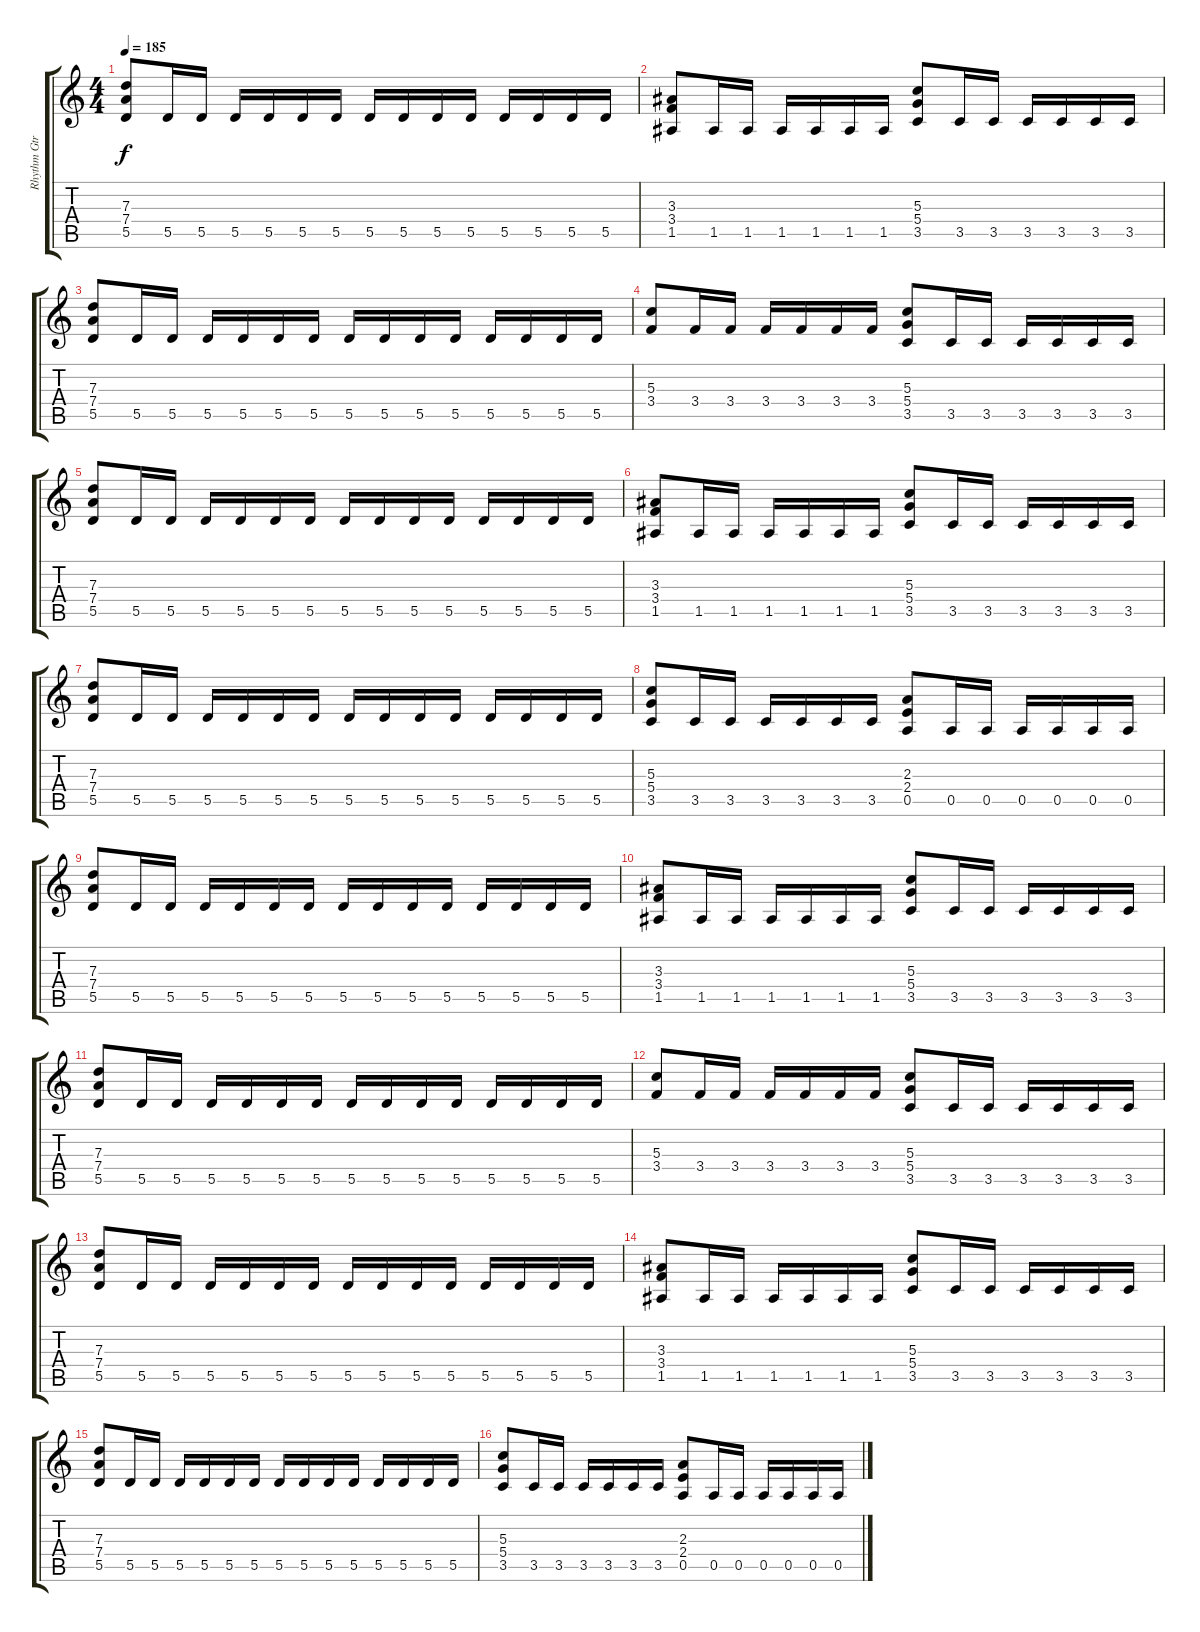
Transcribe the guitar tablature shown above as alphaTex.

\track ("Rhythm Gtr." "Rhythm Gtr") {instrument distortionguitar}
\staff {score tabs}
\tuning (E4 B3 G3 D3 A2 E2) {hide}
\ts (4 4)
\tempo 185
\clef g2
\ks c
(7.3 7.4 5.5).8{dy f volume 14} 5.5.16 5.5.16 5.5.16 5.5.16 5.5.16 5.5.16 5.5.16 5.5.16 5.5.16 5.5.16 5.5.16 5.5.16 5.5.16 5.5.16 |
(3.3 3.4 1.5).8 1.5.16 1.5.16 1.5.16 1.5.16 1.5.16 1.5.16 (5.3 5.4 3.5).8 3.5.16 3.5.16 3.5.16 3.5.16 3.5.16 3.5.16 |
(7.3 7.4 5.5).8 5.5.16 5.5.16 5.5.16 5.5.16 5.5.16 5.5.16 5.5.16 5.5.16 5.5.16 5.5.16 5.5.16 5.5.16 5.5.16 5.5.16 |
(5.3 3.4).8 3.4.16 3.4.16 3.4.16 3.4.16 3.4.16 3.4.16 (5.3 5.4 3.5).8 3.5.16 3.5.16 3.5.16 3.5.16 3.5.16 3.5.16 |
(7.3 7.4 5.5).8 5.5.16 5.5.16 5.5.16 5.5.16 5.5.16 5.5.16 5.5.16 5.5.16 5.5.16 5.5.16 5.5.16 5.5.16 5.5.16 5.5.16 |
(3.3 3.4 1.5).8 1.5.16 1.5.16 1.5.16 1.5.16 1.5.16 1.5.16 (5.3 5.4 3.5).8 3.5.16 3.5.16 3.5.16 3.5.16 3.5.16 3.5.16 |
(7.3 7.4 5.5).8 5.5.16 5.5.16 5.5.16 5.5.16 5.5.16 5.5.16 5.5.16 5.5.16 5.5.16 5.5.16 5.5.16 5.5.16 5.5.16 5.5.16 |
(5.3 5.4 3.5).8 3.5.16 3.5.16 3.5.16 3.5.16 3.5.16 3.5.16 (2.3 2.4 0.5).8 0.5.16 0.5.16 0.5.16 0.5.16 0.5.16 0.5.16 |
(7.3 7.4 5.5).8{volume 14} 5.5.16 5.5.16 5.5.16 5.5.16 5.5.16 5.5.16 5.5.16 5.5.16 5.5.16 5.5.16 5.5.16 5.5.16 5.5.16 5.5.16 |
(3.3 3.4 1.5).8 1.5.16 1.5.16 1.5.16 1.5.16 1.5.16 1.5.16 (5.3 5.4 3.5).8 3.5.16 3.5.16 3.5.16 3.5.16 3.5.16 3.5.16 |
(7.3 7.4 5.5).8 5.5.16 5.5.16 5.5.16 5.5.16 5.5.16 5.5.16 5.5.16 5.5.16 5.5.16 5.5.16 5.5.16 5.5.16 5.5.16 5.5.16 |
(5.3 3.4).8 3.4.16 3.4.16 3.4.16 3.4.16 3.4.16 3.4.16 (5.3 5.4 3.5).8 3.5.16 3.5.16 3.5.16 3.5.16 3.5.16 3.5.16 |
(7.3 7.4 5.5).8 5.5.16 5.5.16 5.5.16 5.5.16 5.5.16 5.5.16 5.5.16 5.5.16 5.5.16 5.5.16 5.5.16 5.5.16 5.5.16 5.5.16 |
(3.3 3.4 1.5).8 1.5.16 1.5.16 1.5.16 1.5.16 1.5.16 1.5.16 (5.3 5.4 3.5).8 3.5.16 3.5.16 3.5.16 3.5.16 3.5.16 3.5.16 |
(7.3 7.4 5.5).8 5.5.16 5.5.16 5.5.16 5.5.16 5.5.16 5.5.16 5.5.16 5.5.16 5.5.16 5.5.16 5.5.16 5.5.16 5.5.16 5.5.16 |
(5.3 5.4 3.5).8 3.5.16 3.5.16 3.5.16 3.5.16 3.5.16 3.5.16 (2.3 2.4 0.5).8 0.5.16 0.5.16 0.5.16 0.5.16 0.5.16 0.5.16
